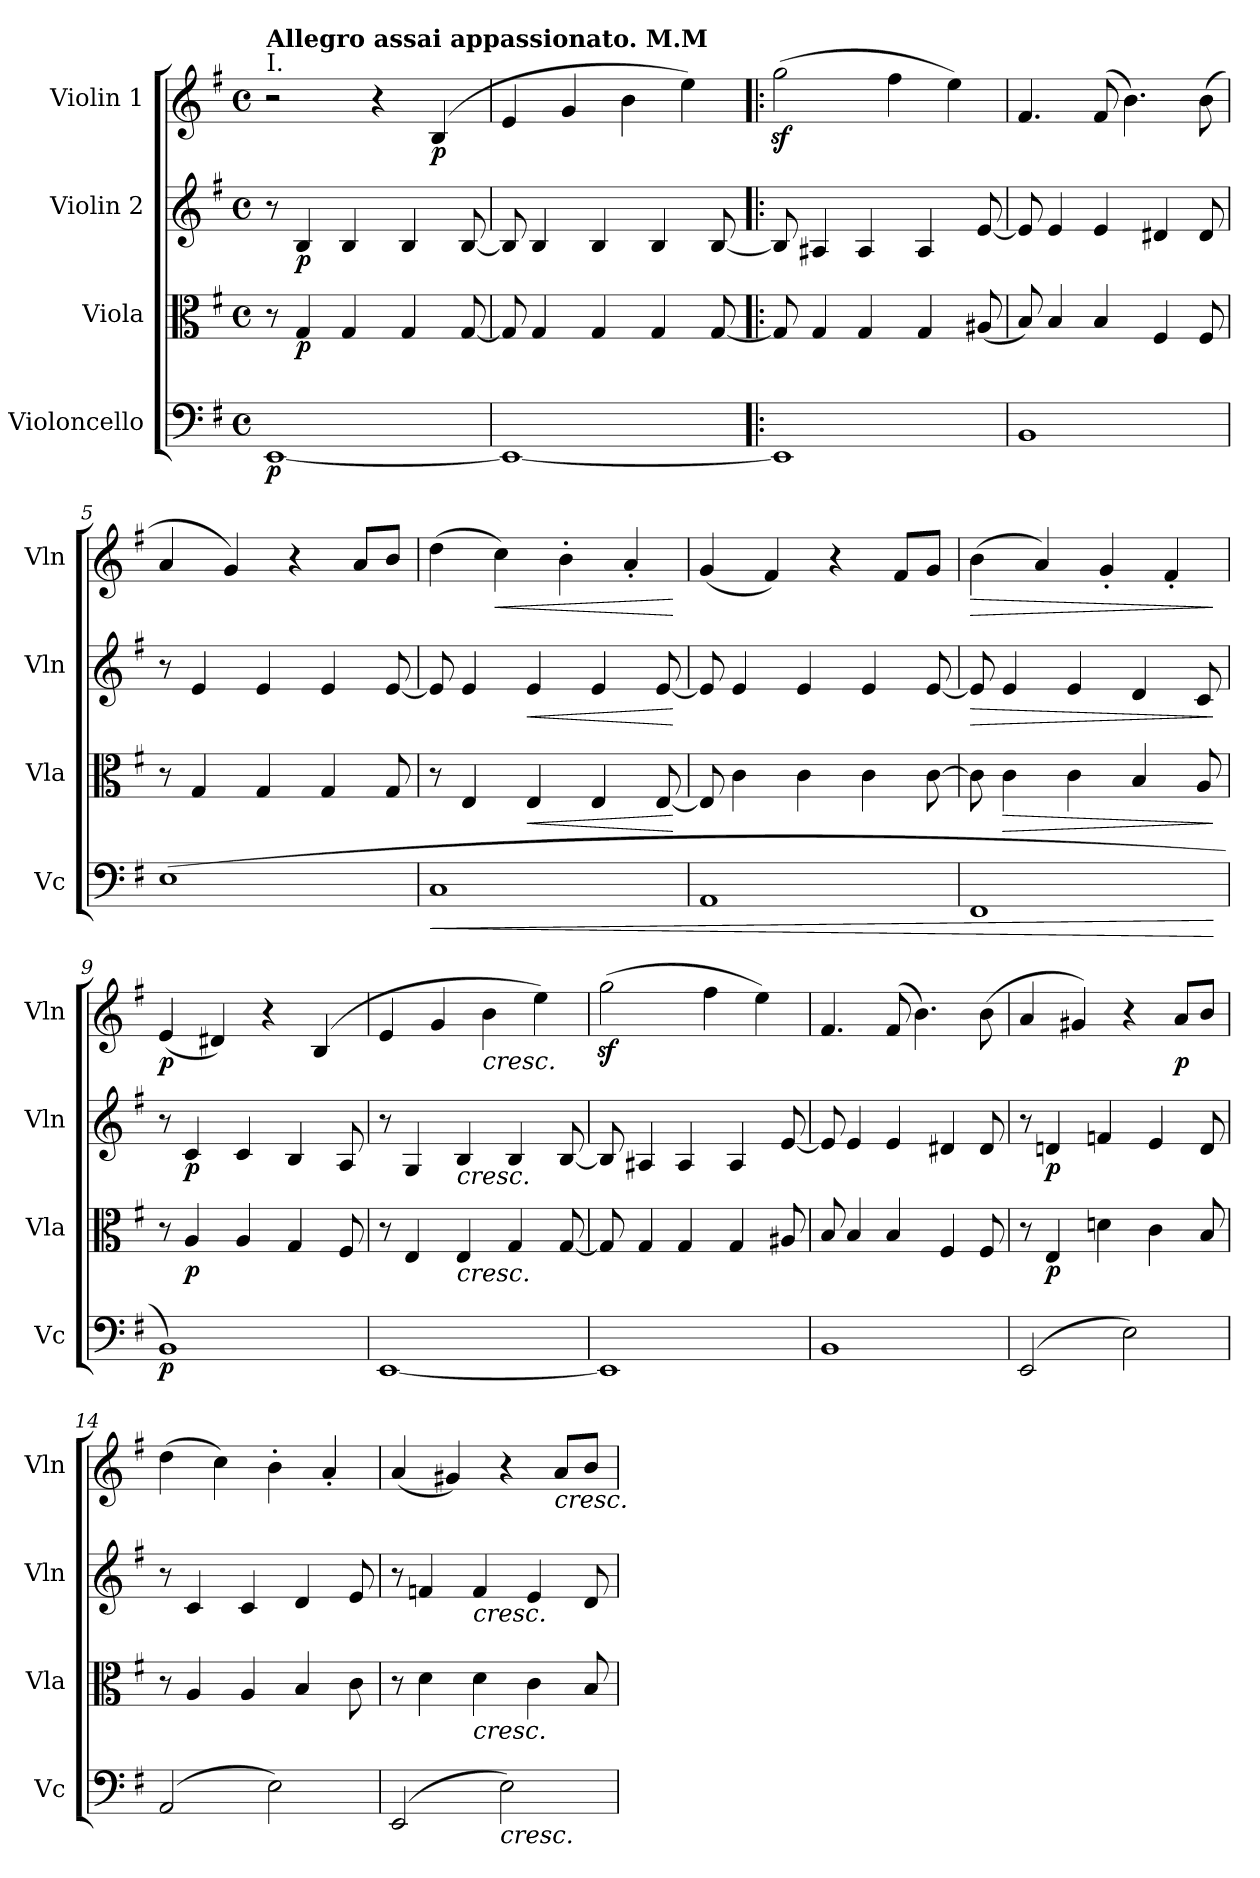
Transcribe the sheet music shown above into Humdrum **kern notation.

**kern	**dynam	**kern	**dynam	**kern	**dynam	**kern	**dynam
*part4	*part4	*part3	*part3	*part2	*part2	*part1	*part1
*staff4	*staff4	*staff3	*staff3	*staff2	*staff2	*staff1	*staff1
*I"Violoncello	*	*I"Viola	*	*I"Violin 2	*	*I"Violin 1	*
*I'Vc	*	*I'Vla	*	*I'Vln	*	*I'Vln	*
*clefF4	*	*clefC3	*	*clefG2	*	*clefG2	*
*k[f#]	*	*k[f#]	*	*k[f#]	*	*k[f#]	*
*M4/4	*	*M4/4	*	*M4/4	*	*M4/4	*
*met(c)	*	*met(c)	*	*met(c)	*	*met(c)	*
*MM176	*	*MM176	*	*MM176	*	*MM176	*
=1	=1	=1	=1	=1	=1	=1	=1
!	!	!	!	!	!	!LO:TX:a:t=I.	!
!	!	!	!	!	!	!LO:TX:a:B:t=Allegro assai appassionato. M.M	!
!	!LO:DY:b	!	!	!	!	!	!
[1EE	p	8r	.	8r	.	2r	.
!	!	!	!LO:DY:b	!	!LO:DY:b	!	!
.	.	4G/	p	4B/	p	.	.
.	.	4G/	.	4B/	.	.	.
.	.	.	.	.	.	4r	.
.	.	4G/	.	4B/	.	.	.
!	!	!	!	!	!	!	!LO:DY:b
.	.	.	.	.	.	(4B/	p
.	.	[8G/	.	[8B/	.	.	.
=2	=2	=2	=2	=2	=2	=2	=2
1EE_	.	8G/]	.	8B/]	.	4e/	.
.	.	4G/	.	4B/	.	.	.
.	.	.	.	.	.	4g/	.
.	.	4G/	.	4B/	.	.	.
.	.	.	.	.	.	4b\	.
.	.	4G/	.	4B/	.	.	.
.	.	.	.	.	.	4ee\)	.
.	.	[8G/	.	[8B/	.	.	.
=3!|:	=3!|:	=3!|:	=3!|:	=3!|:	=3!|:	=3!|:	=3!|:
1EE]	.	8G/]	.	8B/]	.	(2ggz<\	.
.	.	4G/	.	4A#X/	.	.	.
.	.	4G/	.	4A#/	.	.	.
.	.	.	.	.	.	4ff#\	.
.	.	4G/	.	4A#/	.	.	.
.	.	.	.	.	.	4ee\)	.
.	.	(8A#X/	.	[8e/	.	.	.
=4	=4	=4	=4	=4	=4	=4	=4
1BB	.	8B/)	.	8e/]	.	4.f#/	.
.	.	4B/	.	4e/	.	.	.
.	.	4B/	.	4e/	.	(8f#/	.
.	.	.	.	.	.	4.b\)	.
.	.	4F#/	.	4d#X/	.	.	.
.	.	8F#/	.	8d#/	.	(8b\	.
=5	=5	=5	=5	=5	=5	=5	=5
(1E	.	8r	.	8r	.	4a/	.
.	.	4G/	.	4e/	.	.	.
.	.	.	.	.	.	4g/)	.
.	.	4G/	.	4e/	.	.	.
.	.	.	.	.	.	4r	.
.	.	4G/	.	4e/	.	.	.
.	.	.	.	.	.	8a/L	.
.	.	8G/	.	[8e/	.	8b/J	.
=6	=6	=6	=6	=6	=6	=6	=6
!	!LO:HP:b	!	!	!	!	!	!
1C	<	8r	.	8e/]	.	(4dd\	.
.	.	4E/	.	4e/	.	.	.
!	!	!	!	!	!	!	!LO:HP:b
.	.	.	.	.	.	4cc\)	<
!	!	!	!LO:HP:b	!	!LO:HP:b	!	!
.	.	4E/	<	4e/	<	.	.
.	.	.	.	.	.	4b'\	.
.	.	4E/	.	4e/	.	.	.
.	.	.	.	.	.	4a'/	.
.	.	[8E/	.	[8e/	.	.	.
.	.	.	[	.	[	.	[
=7	=7	=7	=7	=7	=7	=7	=7
1AA	.	8E/]	.	8e/]	.	(4g/	.
.	.	4c\	.	4e/	.	.	.
.	.	.	.	.	.	4f#/)	.
.	.	4c\	.	4e/	.	.	.
.	.	.	.	.	.	4r	.
.	.	4c\	.	4e/	.	.	.
.	.	.	.	.	.	8f#/L	.
.	.	[8c\	.	[8e/	.	8g/J	.
=8	=8	=8	=8	=8	=8	=8	=8
!	!	!	!	!	!LO:HP:b	!	!LO:HP:b
1FF#	.	8c\]	.	8e/]	>	(4b\	>
!	!	!	!LO:HP:b	!	!	!	!
.	.	4c\	>	4e/	.	.	.
.	.	.	.	.	.	4a/)	.
.	.	4c\	.	4e/	.	.	.
.	.	.	.	.	.	4g'/	.
.	.	4B/	.	4d/	.	.	.
.	.	.	.	.	.	4f#'/	.
.	.	8A/	.	8c/	.	.	.
.	[	.	]	.	]	.	]
!!LO:LB:g=z
=9	=9	=9	=9	=9	=9	=9	=9
!	!LO:DY:b	!	!	!	!	!	!LO:DY:b
1BB)	p	8r	.	8r	.	(4e/	p
!	!	!	!LO:DY:b	!	!LO:DY:b	!	!
.	.	4A/	p	4c/	p	.	.
.	.	.	.	.	.	4d#X/)	.
.	.	4A/	.	4c/	.	.	.
.	.	.	.	.	.	4r	.
.	.	4G/	.	4B/	.	.	.
.	.	.	.	.	.	(>4B/	.
.	.	8F#/	.	8A/	.	.	.
=10	=10	=10	=10	=10	=10	=10	=10
[1EE	.	8r	.	8r	.	4e/	.
.	.	4E/	.	4G/	.	.	.
.	.	.	.	.	.	4g/	.
!	!	!	!	!LO:TX:b:i:t=cresc.	!	!	!
!	!	!LO:TX:b:i:t=cresc.	!	!	!	!	!
.	.	4E/	.	4B/	.	.	.
!	!	!	!	!	!	!LO:TX:b:i:t=cresc.	!
.	.	.	.	.	.	4b\	.
.	.	4G/	.	4B/	.	.	.
.	.	.	.	.	.	4ee\)	.
.	.	[8G/	.	[8B/	.	.	.
=11	=11	=11	=11	=11	=11	=11	=11
1EE]	.	8G/]	.	8B/]	.	(2ggz<\	.
.	.	4G/	.	4A#X/	.	.	.
.	.	4G/	.	4A#/	.	.	.
.	.	.	.	.	.	4ff#\	.
.	.	4G/	.	4A#/	.	.	.
.	.	.	.	.	.	4ee\)	.
.	.	8A#X/	.	[8e/	.	.	.
=12	=12	=12	=12	=12	=12	=12	=12
1BB	.	8B/	.	8e/]	.	4.f#/	.
.	.	4B/	.	4e/	.	.	.
.	.	4B/	.	4e/	.	(8f#/	.
.	.	.	.	.	.	4.b\)	.
.	.	4F#/	.	4d#X/	.	.	.
.	.	8F#/	.	8d#/	.	(8b\	.
=13	=13	=13	=13	=13	=13	=13	=13
(2EE/	.	8r	.	8r	.	4a/	.
!	!	!	!LO:DY:b	!	!LO:DY:b	!	!
.	.	4E/	p	4dn/	p	.	.
.	.	.	.	.	.	4g#X/)	.
.	.	4dn\	.	4fn/	.	.	.
2E\)	.	.	.	.	.	4r	.
.	.	4c\	.	4e/	.	.	.
!	!	!	!	!	!	!	!LO:DY:b
.	.	.	.	.	.	8a/L	p
.	.	8B/	.	8d/	.	8b/J	.
=14	=14	=14	=14	=14	=14	=14	=14
(2AA/	.	8r	.	8r	.	(4dd\	.
.	.	4A/	.	4c/	.	.	.
.	.	.	.	.	.	4cc\)	.
.	.	4A/	.	4c/	.	.	.
2E\)	.	.	.	.	.	4b'\	.
.	.	4B/	.	4d/	.	.	.
.	.	.	.	.	.	4a'/	.
.	.	8c\	.	8e/	.	.	.
=15	=15	=15	=15	=15	=15	=15	=15
(2EE/	.	8r	.	8r	.	(4a/	.
.	.	4d\	.	4fn/	.	.	.
.	.	.	.	.	.	4g#X/)	.
!	!	!	!	!LO:TX:b:i:t=cresc.	!	!	!
!	!	!LO:TX:b:i:t=cresc.	!	!	!	!	!
.	.	4d\	.	4f/	.	.	.
!LO:TX:b:i:t=cresc.	!	!	!	!	!	!	!
2E\)	.	.	.	.	.	4r	.
.	.	4c\	.	4e/	.	.	.
!	!	!	!	!	!	!LO:TX:b:i:t=cresc.	!
.	.	.	.	.	.	8a/L	.
.	.	8B/	.	8d/	.	8b/J	.
=	=	=	=	=	=	=	=
*-	*-	*-	*-	*-	*-	*-	*-
